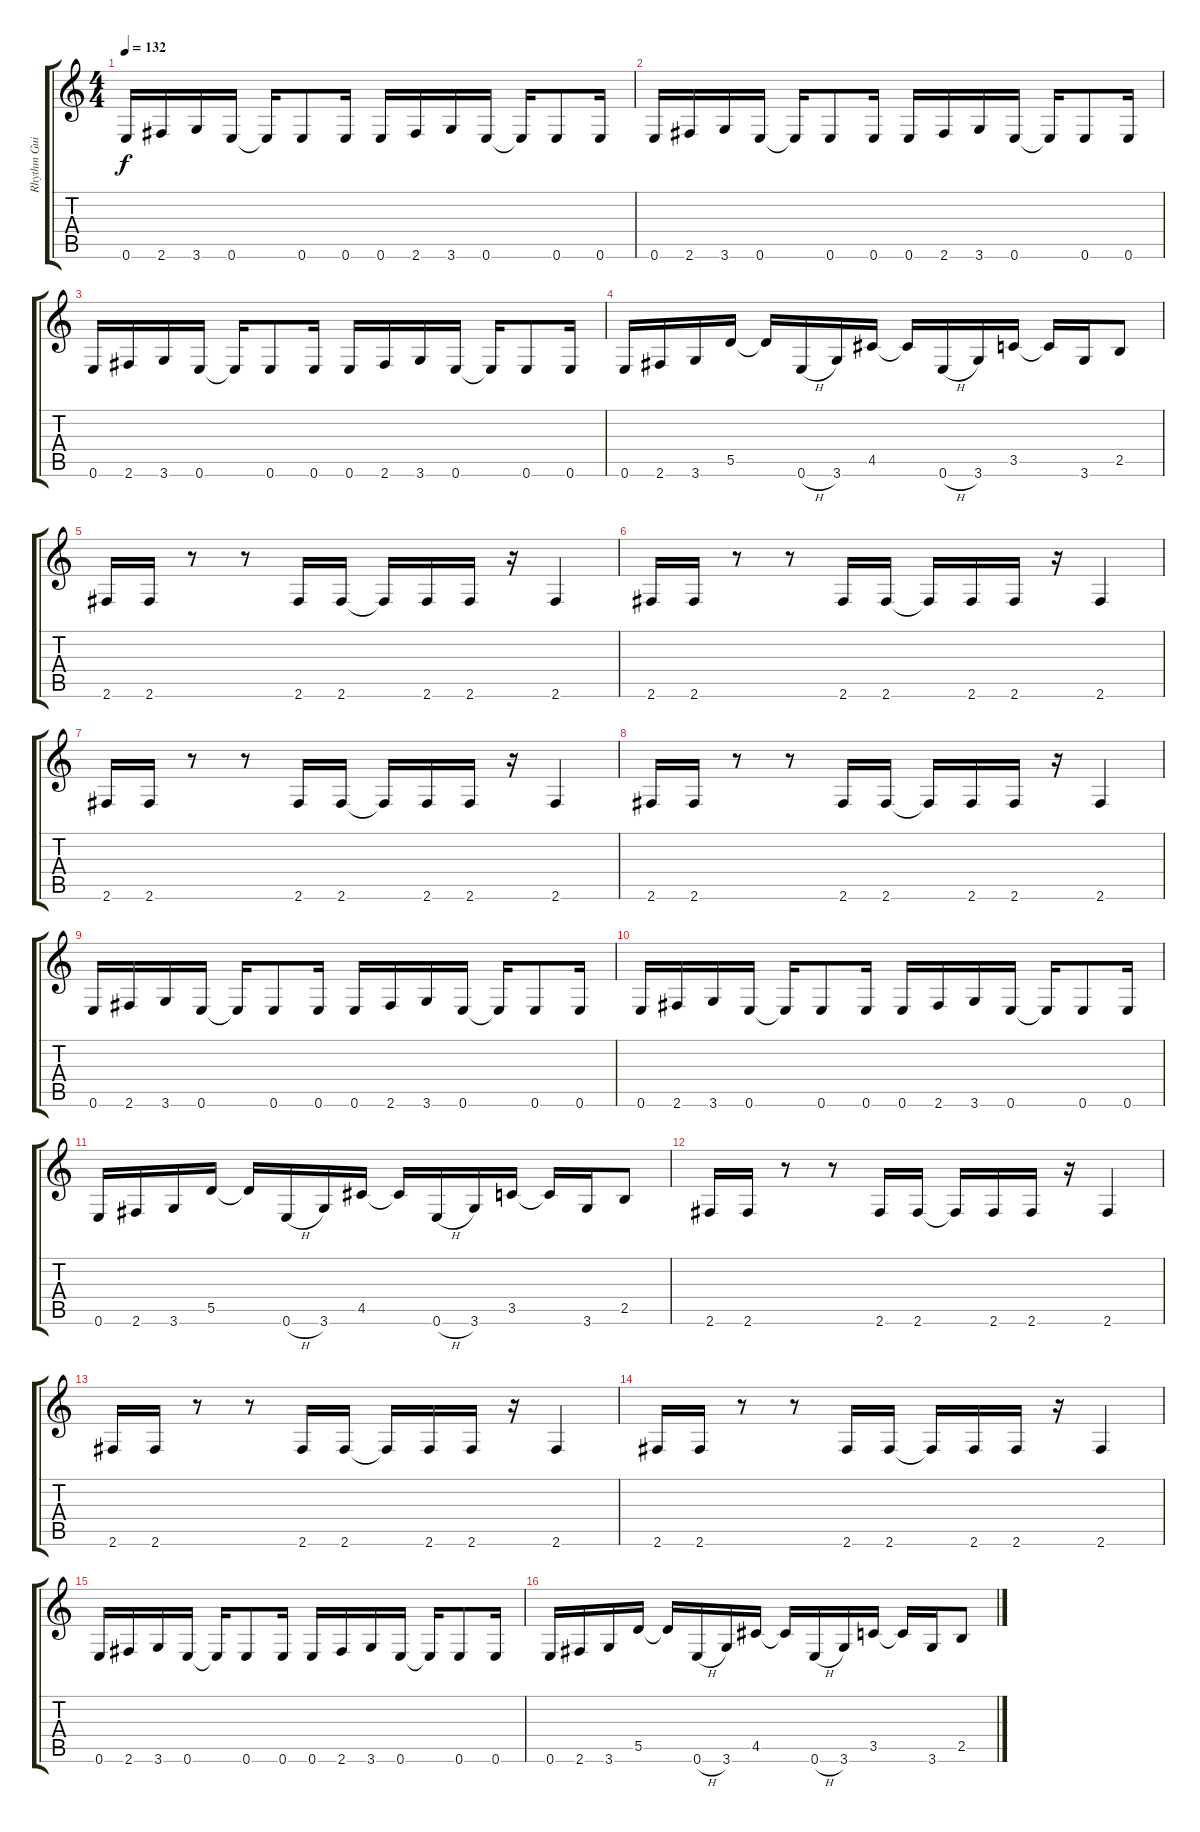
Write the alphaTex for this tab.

\track ("Rhythm Guitar" "Rhythm Gui") {instrument distortionguitar}
\staff {score tabs}
\tuning (E4 B3 G3 D3 A2 E2) {hide}
\ts (4 4)
\tempo 132
\clef g2
\ks c
0.6.16{dy f instrument distortionguitar} 2.6.16 3.6.16 0.6.16 0.6{t}.16 0.6.8 0.6.16 0.6.16 2.6.16 3.6.16 0.6.16 0.6{t}.16 0.6.8 0.6.16 |
0.6.16 2.6.16 3.6.16 0.6.16 0.6{t}.16 0.6.8 0.6.16 0.6.16 2.6.16 3.6.16 0.6.16 0.6{t}.16 0.6.8 0.6.16 |
0.6.16 2.6.16 3.6.16 0.6.16 0.6{t}.16 0.6.8 0.6.16 0.6.16 2.6.16 3.6.16 0.6.16 0.6{t}.16 0.6.8 0.6.16 |
0.6.16 2.6.16 3.6.16 5.5.16 5.5{t}.16 0.6{h}.16 3.6.16 4.5.16 4.5{t}.16 0.6{h}.16 3.6.16 3.5.16 3.5{t}.16 3.6.16 2.5.8 |
2.6.16 2.6.16 r.8 r.8 2.6.16 2.6.16 2.6{t}.16 2.6.16 2.6.16 r.16 2.6.4 |
2.6.16 2.6.16 r.8 r.8 2.6.16 2.6.16 2.6{t}.16 2.6.16 2.6.16 r.16 2.6.4 |
2.6.16 2.6.16 r.8 r.8 2.6.16 2.6.16 2.6{t}.16 2.6.16 2.6.16 r.16 2.6.4 |
2.6.16 2.6.16 r.8 r.8 2.6.16 2.6.16 2.6{t}.16 2.6.16 2.6.16 r.16 2.6.4 |
0.6.16 2.6.16 3.6.16 0.6.16 0.6{t}.16 0.6.8 0.6.16 0.6.16 2.6.16 3.6.16 0.6.16 0.6{t}.16 0.6.8 0.6.16 |
0.6.16 2.6.16 3.6.16 0.6.16 0.6{t}.16 0.6.8 0.6.16 0.6.16 2.6.16 3.6.16 0.6.16 0.6{t}.16 0.6.8 0.6.16 |
0.6.16 2.6.16 3.6.16 5.5.16 5.5{t}.16 0.6{h}.16 3.6.16 4.5.16 4.5{t}.16 0.6{h}.16 3.6.16 3.5.16 3.5{t}.16 3.6.16 2.5.8 |
2.6.16 2.6.16 r.8 r.8 2.6.16 2.6.16 2.6{t}.16 2.6.16 2.6.16 r.16 2.6.4 |
2.6.16 2.6.16 r.8 r.8 2.6.16 2.6.16 2.6{t}.16 2.6.16 2.6.16 r.16 2.6.4 |
2.6.16 2.6.16 r.8 r.8 2.6.16 2.6.16 2.6{t}.16 2.6.16 2.6.16 r.16 2.6.4 |
0.6.16 2.6.16 3.6.16 0.6.16 0.6{t}.16 0.6.8 0.6.16 0.6.16 2.6.16 3.6.16 0.6.16 0.6{t}.16 0.6.8 0.6.16 |
0.6.16 2.6.16 3.6.16 5.5.16 5.5{t}.16 0.6{h}.16 3.6.16 4.5.16 4.5{t}.16 0.6{h}.16 3.6.16 3.5.16 3.5{t}.16 3.6.16 2.5.8
